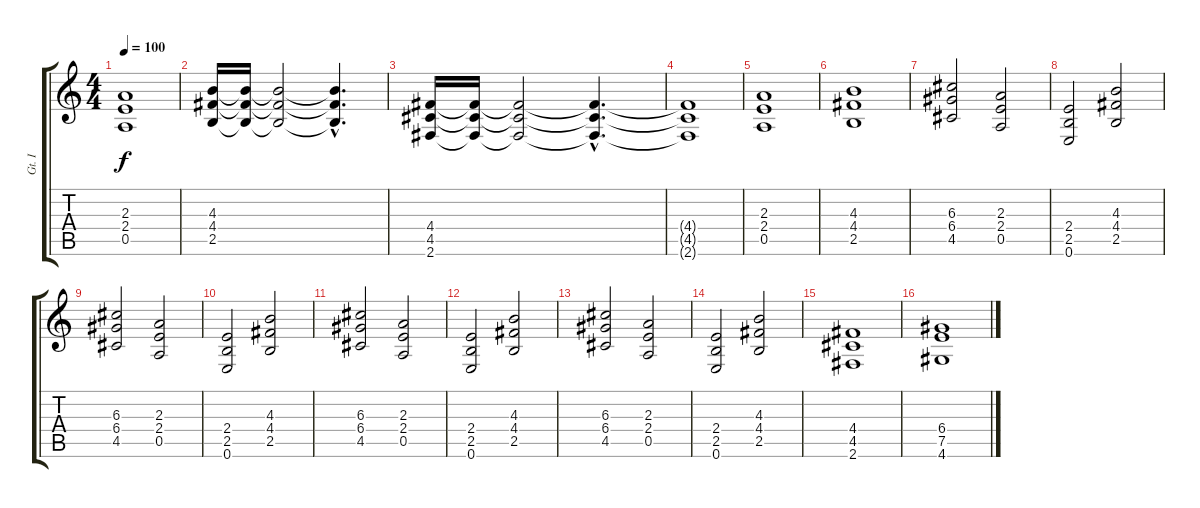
\track ("Gt. I" "Gt. I") {instrument distortionguitar}
\staff {score tabs}
\tuning (E4 B3 G3 D3 A2 E2) {hide}
\ts (4 4)
\tempo 100
\clef g2
\ks c
(2.3 2.4 0.5).1{dy f volume 12} |
(4.3 4.4 2.5).16{volume 3} (4.3{t} 4.4{t} 2.5{t}).16{volume 12} (4.3{t} 4.4{t} 2.5{t}).2 (4.3{hac t} 4.4{hac t} 2.5{hac t}).4{d} |
(4.4 4.5 2.6).16{volume 3} (4.4{t} 4.5{t} 2.6{t}).16{volume 12} (4.4{t} 4.5{t} 2.6{t}).2 (4.4{hac t} 4.5{hac t} 2.6{hac t}).4{d} |
(4.4{t} 4.5{t} 2.6{t}).1 |
(2.3 2.4 0.5).1{volume 10} |
(4.3 4.4 2.5).1 |
(6.3 6.4 4.5).2 (2.3 2.4 0.5).2 |
(2.4 2.5 0.6).2 (4.3 4.4 2.5).2 |
(6.3 6.4 4.5).2 (2.3 2.4 0.5).2 |
(2.4 2.5 0.6).2 (4.3 4.4 2.5).2 |
(6.3 6.4 4.5).2 (2.3 2.4 0.5).2 |
(2.4 2.5 0.6).2 (4.3 4.4 2.5).2 |
(6.3 6.4 4.5).2 (2.3 2.4 0.5).2 |
(2.4 2.5 0.6).2 (4.3 4.4 2.5).2 |
(4.4 4.5 2.6).1 |
(6.4 7.5 4.6).1
